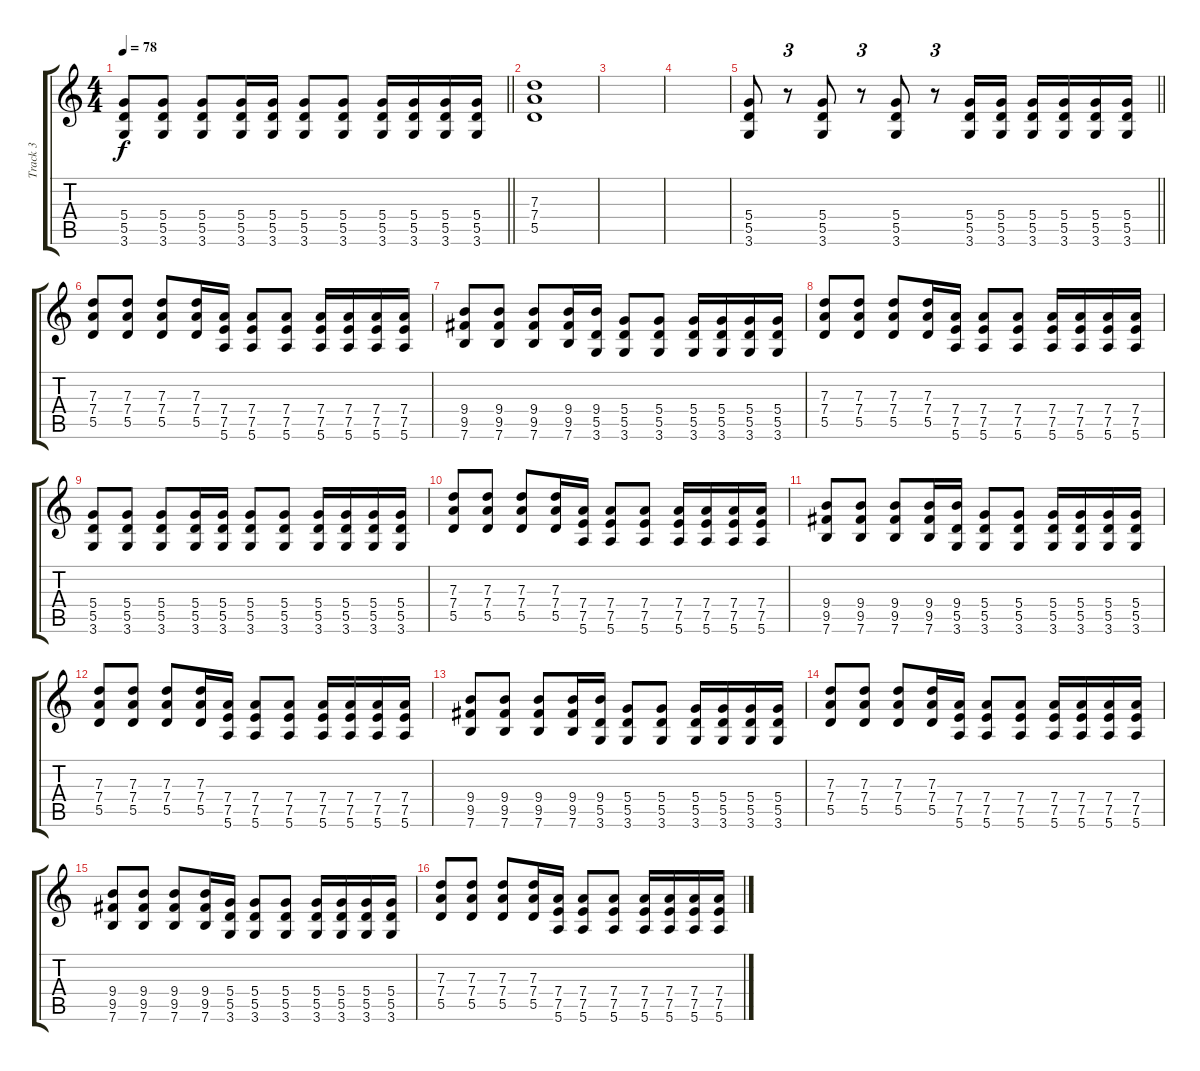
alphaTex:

\track ("Track 3" "Track 3") {instrument distortionguitar}
\staff {score tabs}
\tuning (E4 B3 G3 D3 A2 E2) {hide}
\ts (4 4)
\tempo 78
\clef g2
\barLineRight lightlight
\ks c
(5.4 5.5 3.6).8{dy f} (5.4 5.5 3.6).8 (5.4 5.5 3.6).8 (5.4 5.5 3.6).16 (5.4 5.5 3.6).16 (5.4 5.5 3.6).8 (5.4 5.5 3.6).8 (5.4 5.5 3.6).16 (5.4 5.5 3.6).16 (5.4 5.5 3.6).16 (5.4 5.5 3.6).16 |
(7.3 7.4 5.5).1 |
|
|
\barLineRight lightlight
(5.4 5.5 3.6).8 r.8{tu (3 2)} (5.4 5.5 3.6).8 r.8{tu (3 2)} (5.4 5.5 3.6).8 r.8{tu (3 2)} (5.4 5.5 3.6).16 (5.4 5.5 3.6).16 (5.4 5.5 3.6).16 (5.4 5.5 3.6).16 (5.4 5.5 3.6).16 (5.4 5.5 3.6).16 |
(7.3 7.4 5.5).8 (7.3 7.4 5.5).8 (7.3 7.4 5.5).8 (7.3 7.4 5.5).16 (7.4 7.5 5.6).16 (7.4 7.5 5.6).8 (7.4 7.5 5.6).8 (7.4 7.5 5.6).16 (7.4 7.5 5.6).16 (7.4 7.5 5.6).16 (7.4 7.5 5.6).16 |
(9.4 9.5 7.6).8 (9.4 9.5 7.6).8 (9.4 9.5 7.6).8 (9.4 9.5 7.6).16 (9.4 5.5 3.6).16 (5.4 5.5 3.6).8 (5.4 5.5 3.6).8 (5.4 5.5 3.6).16 (5.4 5.5 3.6).16 (5.4 5.5 3.6).16 (5.4 5.5 3.6).16 |
(7.3 7.4 5.5).8 (7.3 7.4 5.5).8 (7.3 7.4 5.5).8 (7.3 7.4 5.5).16 (7.4 7.5 5.6).16 (7.4 7.5 5.6).8 (7.4 7.5 5.6).8 (7.4 7.5 5.6).16 (7.4 7.5 5.6).16 (7.4 7.5 5.6).16 (7.4 7.5 5.6).16 |
(5.4 5.5 3.6).8 (5.4 5.5 3.6).8 (5.4 5.5 3.6).8 (5.4 5.5 3.6).16 (5.4 5.5 3.6).16 (5.4 5.5 3.6).8 (5.4 5.5 3.6).8 (5.4 5.5 3.6).16 (5.4 5.5 3.6).16 (5.4 5.5 3.6).16 (5.4 5.5 3.6).16 |
(7.3 7.4 5.5).8 (7.3 7.4 5.5).8 (7.3 7.4 5.5).8 (7.3 7.4 5.5).16 (7.4 7.5 5.6).16 (7.4 7.5 5.6).8 (7.4 7.5 5.6).8 (7.4 7.5 5.6).16 (7.4 7.5 5.6).16 (7.4 7.5 5.6).16 (7.4 7.5 5.6).16 |
(9.4 9.5 7.6).8 (9.4 9.5 7.6).8 (9.4 9.5 7.6).8 (9.4 9.5 7.6).16 (9.4 5.5 3.6).16 (5.4 5.5 3.6).8 (5.4 5.5 3.6).8 (5.4 5.5 3.6).16 (5.4 5.5 3.6).16 (5.4 5.5 3.6).16 (5.4 5.5 3.6).16 |
(7.3 7.4 5.5).8 (7.3 7.4 5.5).8 (7.3 7.4 5.5).8 (7.3 7.4 5.5).16 (7.4 7.5 5.6).16 (7.4 7.5 5.6).8 (7.4 7.5 5.6).8 (7.4 7.5 5.6).16 (7.4 7.5 5.6).16 (7.4 7.5 5.6).16 (7.4 7.5 5.6).16 |
(9.4 9.5 7.6).8 (9.4 9.5 7.6).8 (9.4 9.5 7.6).8 (9.4 9.5 7.6).16 (9.4 5.5 3.6).16 (5.4 5.5 3.6).8 (5.4 5.5 3.6).8 (5.4 5.5 3.6).16 (5.4 5.5 3.6).16 (5.4 5.5 3.6).16 (5.4 5.5 3.6).16 |
(7.3 7.4 5.5).8 (7.3 7.4 5.5).8 (7.3 7.4 5.5).8 (7.3 7.4 5.5).16 (7.4 7.5 5.6).16 (7.4 7.5 5.6).8 (7.4 7.5 5.6).8 (7.4 7.5 5.6).16 (7.4 7.5 5.6).16 (7.4 7.5 5.6).16 (7.4 7.5 5.6).16 |
(9.4 9.5 7.6).8 (9.4 9.5 7.6).8 (9.4 9.5 7.6).8 (9.4 9.5 7.6).16 (5.4 5.5 3.6).16 (5.4 5.5 3.6).8 (5.4 5.5 3.6).8 (5.4 5.5 3.6).16 (5.4 5.5 3.6).16 (5.4 5.5 3.6).16 (5.4 5.5 3.6).16 |
(7.3 7.4 5.5).8 (7.3 7.4 5.5).8 (7.3 7.4 5.5).8 (7.3 7.4 5.5).16 (7.4 7.5 5.6).16 (7.4 7.5 5.6).8 (7.4 7.5 5.6).8 (7.4 7.5 5.6).16 (7.4 7.5 5.6).16 (7.4 7.5 5.6).16 (7.4 7.5 5.6).16
